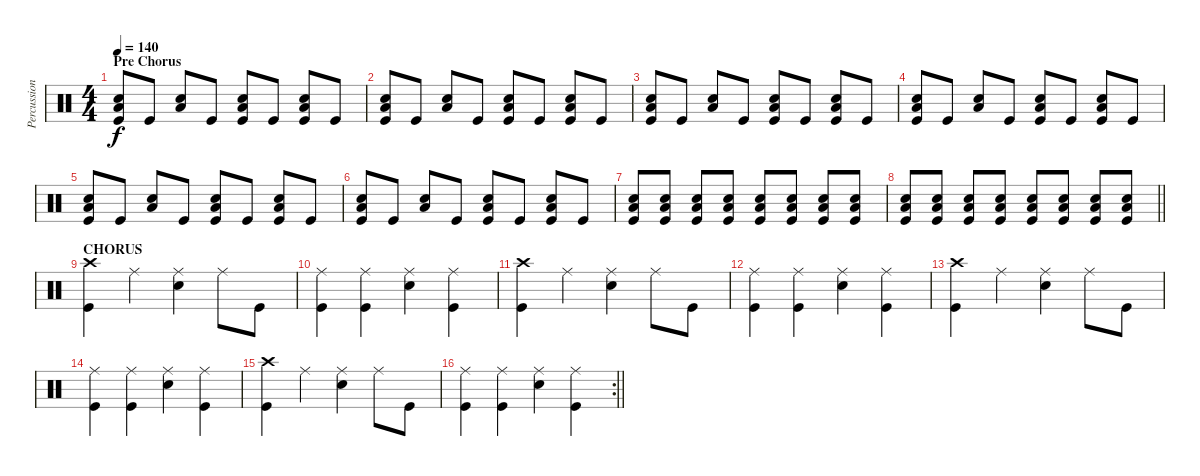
\track ("Percussion" "Percussion") {instrument percussion}
\staff {score}
\articulation defaults
\ts (4 4)
\section ("" "Pre Chorus")
\tempo 140
\clef neutral
\ks c
("Low Floor Tom (hit)" "Snare (hit) 2" "Kick (hit)").8{dy f} "Kick (hit)".8 ("Low Floor Tom (hit)" "Snare (hit) 2").8 "Kick (hit)".8 ("Low Floor Tom (hit)" "Snare (hit) 2" "Kick (hit)").8 "Kick (hit)".8 ("Low Floor Tom (hit)" "Snare (hit) 2" "Kick (hit)").8 "Kick (hit)".8 |
("Low Floor Tom (hit)" "Snare (hit) 2" "Kick (hit)").8 "Kick (hit)".8 ("Low Floor Tom (hit)" "Snare (hit) 2").8 "Kick (hit)".8 ("Low Floor Tom (hit)" "Snare (hit) 2" "Kick (hit)").8 "Kick (hit)".8 ("Low Floor Tom (hit)" "Snare (hit) 2" "Kick (hit)").8 "Kick (hit)".8 |
("Low Floor Tom (hit)" "Snare (hit) 2" "Kick (hit)").8 "Kick (hit)".8 ("Low Floor Tom (hit)" "Snare (hit) 2").8 "Kick (hit)".8 ("Low Floor Tom (hit)" "Snare (hit) 2" "Kick (hit)").8 "Kick (hit)".8 ("Low Floor Tom (hit)" "Snare (hit) 2" "Kick (hit)").8 "Kick (hit)".8 |
("Low Floor Tom (hit)" "Snare (hit) 2" "Kick (hit)").8 "Kick (hit)".8 ("Low Floor Tom (hit)" "Snare (hit) 2").8 "Kick (hit)".8 ("Low Floor Tom (hit)" "Snare (hit) 2" "Kick (hit)").8 "Kick (hit)".8 ("Low Floor Tom (hit)" "Snare (hit) 2" "Kick (hit)").8 "Kick (hit)".8 |
("Low Floor Tom (hit)" "Snare (hit) 2" "Kick (hit)").8 "Kick (hit)".8 ("Low Floor Tom (hit)" "Snare (hit) 2").8 "Kick (hit)".8 ("Low Floor Tom (hit)" "Snare (hit) 2" "Kick (hit)").8 "Kick (hit)".8 ("Low Floor Tom (hit)" "Snare (hit) 2" "Kick (hit)").8 "Kick (hit)".8 |
("Low Floor Tom (hit)" "Snare (hit) 2" "Kick (hit)").8 "Kick (hit)".8 ("Low Floor Tom (hit)" "Snare (hit) 2").8 "Kick (hit)".8 ("Low Floor Tom (hit)" "Snare (hit) 2" "Kick (hit)").8 "Kick (hit)".8 ("Low Floor Tom (hit)" "Snare (hit) 2" "Kick (hit)").8 "Kick (hit)".8 |
("Low Floor Tom (hit)" "Snare (hit) 2" "Kick (hit)").8 ("Low Floor Tom (hit)" "Snare (hit) 2" "Kick (hit)").8 ("Low Floor Tom (hit)" "Snare (hit) 2" "Kick (hit)").8 ("Low Floor Tom (hit)" "Snare (hit) 2" "Kick (hit)").8 ("Low Floor Tom (hit)" "Snare (hit) 2" "Kick (hit)").8 ("Low Floor Tom (hit)" "Snare (hit) 2" "Kick (hit)").8 ("Low Floor Tom (hit)" "Snare (hit) 2" "Kick (hit)").8 ("Low Floor Tom (hit)" "Snare (hit) 2" "Kick (hit)").8 |
\barLineRight lightlight
("Low Floor Tom (hit)" "Snare (hit) 2" "Kick (hit)").8 ("Low Floor Tom (hit)" "Snare (hit) 2" "Kick (hit)").8 ("Low Floor Tom (hit)" "Snare (hit) 2" "Kick (hit)").8 ("Low Floor Tom (hit)" "Snare (hit) 2" "Kick (hit)").8 ("Low Floor Tom (hit)" "Snare (hit) 2" "Kick (hit)").8 ("Low Floor Tom (hit)" "Snare (hit) 2" "Kick (hit)").8 ("Low Floor Tom (hit)" "Snare (hit) 2" "Kick (hit)").8 ("Low Floor Tom (hit)" "Snare (hit) 2" "Kick (hit)").8 |
\section ("" "CHORUS")
("Crash high (hit)" "Kick (hit)").4 "Ride (middle)".4 ("Ride (middle)" "Snare (hit) 2").4 "Ride (middle)".8 "Kick (hit)".8 |
("Ride (middle)" "Kick (hit)").4 ("Ride (middle)" "Kick (hit)").4 ("Snare (hit) 2" "Ride (middle)").4 ("Ride (middle)" "Kick (hit)").4 |
("Crash high (hit)" "Kick (hit)").4 "Ride (middle)".4 ("Ride (middle)" "Snare (hit) 2").4 "Ride (middle)".8 "Kick (hit)".8 |
("Ride (middle)" "Kick (hit)").4 ("Ride (middle)" "Kick (hit)").4 ("Snare (hit) 2" "Ride (middle)").4 ("Ride (middle)" "Kick (hit)").4 |
("Crash high (hit)" "Kick (hit)").4 "Ride (middle)".4 ("Ride (middle)" "Snare (hit) 2").4 "Ride (middle)".8 "Kick (hit)".8 |
("Ride (middle)" "Kick (hit)").4 ("Ride (middle)" "Kick (hit)").4 ("Snare (hit) 2" "Ride (middle)").4 ("Ride (middle)" "Kick (hit)").4 |
("Crash high (hit)" "Kick (hit)").4 "Ride (middle)".4 ("Ride (middle)" "Snare (hit) 2").4 "Ride (middle)".8 "Kick (hit)".8 |
\rc 2
\barLineRight lightlight
("Ride (middle)" "Kick (hit)").4 ("Ride (middle)" "Kick (hit)").4 ("Snare (hit) 2" "Ride (middle)").4 ("Ride (middle)" "Kick (hit)").4
